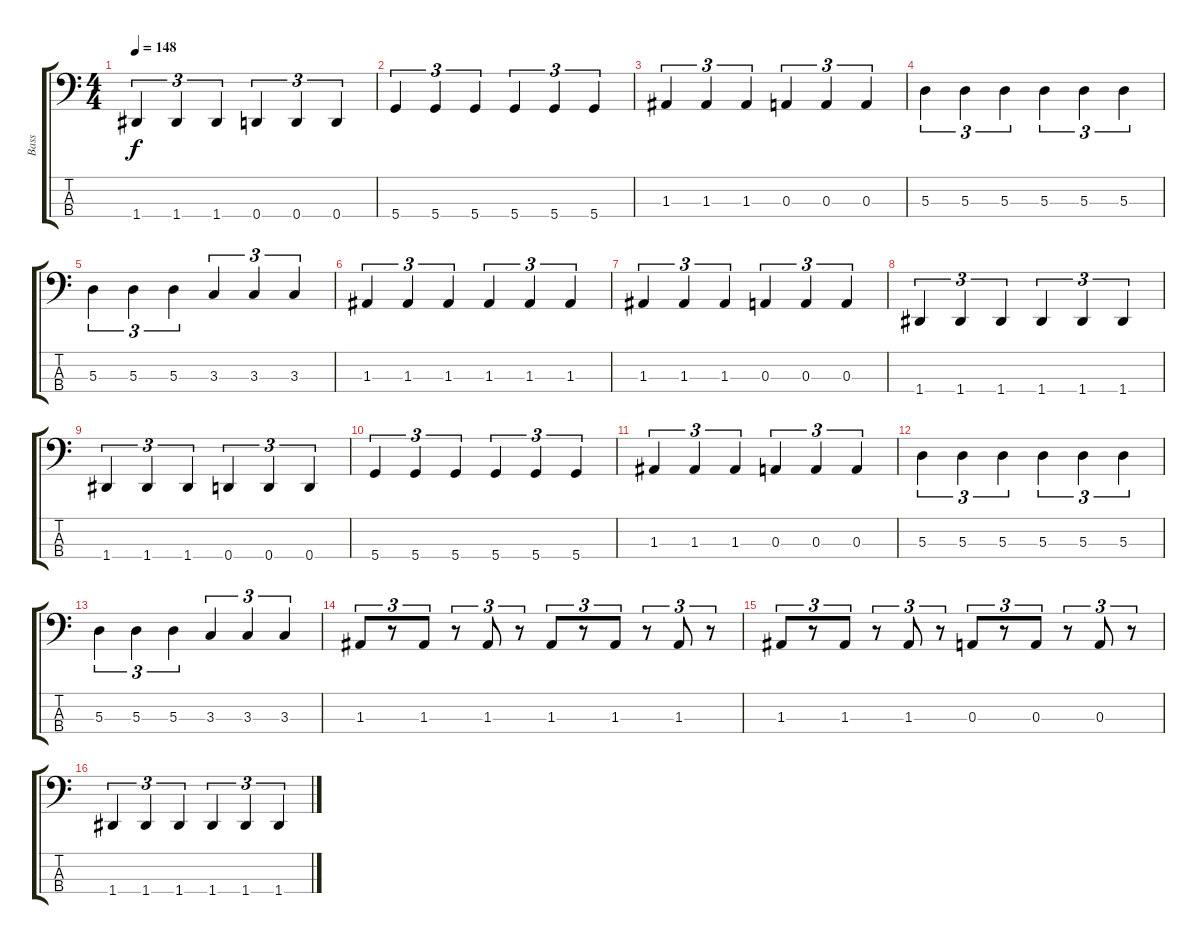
\track ("Bass" "Bass") {instrument electricbassfinger}
\staff {score tabs}
\tuning (G2 D2 A1 D1) {hide}
\ts (4 4)
\tempo 148
\clef f4
\ks c
1.4.4{tu (3 2) dy f} 1.4.4{tu (3 2)} 1.4.4{tu (3 2)} 0.4.4{tu (3 2)} 0.4.4{tu (3 2)} 0.4.4{tu (3 2)} |
5.4.4{tu (3 2)} 5.4.4{tu (3 2)} 5.4.4{tu (3 2)} 5.4.4{tu (3 2)} 5.4.4{tu (3 2)} 5.4.4{tu (3 2)} |
1.3.4{tu (3 2)} 1.3.4{tu (3 2)} 1.3.4{tu (3 2)} 0.3.4{tu (3 2)} 0.3.4{tu (3 2)} 0.3.4{tu (3 2)} |
5.3.4{tu (3 2)} 5.3.4{tu (3 2)} 5.3.4{tu (3 2)} 5.3.4{tu (3 2)} 5.3.4{tu (3 2)} 5.3.4{tu (3 2)} |
5.3.4{tu (3 2)} 5.3.4{tu (3 2)} 5.3.4{tu (3 2)} 3.3.4{tu (3 2)} 3.3.4{tu (3 2)} 3.3.4{tu (3 2)} |
1.3.4{tu (3 2)} 1.3.4{tu (3 2)} 1.3.4{tu (3 2)} 1.3.4{tu (3 2)} 1.3.4{tu (3 2)} 1.3.4{tu (3 2)} |
1.3.4{tu (3 2)} 1.3.4{tu (3 2)} 1.3.4{tu (3 2)} 0.3.4{tu (3 2)} 0.3.4{tu (3 2)} 0.3.4{tu (3 2)} |
1.4.4{tu (3 2)} 1.4.4{tu (3 2)} 1.4.4{tu (3 2)} 1.4.4{tu (3 2)} 1.4.4{tu (3 2)} 1.4.4{tu (3 2)} |
1.4.4{tu (3 2)} 1.4.4{tu (3 2)} 1.4.4{tu (3 2)} 0.4.4{tu (3 2)} 0.4.4{tu (3 2)} 0.4.4{tu (3 2)} |
5.4.4{tu (3 2)} 5.4.4{tu (3 2)} 5.4.4{tu (3 2)} 5.4.4{tu (3 2)} 5.4.4{tu (3 2)} 5.4.4{tu (3 2)} |
1.3.4{tu (3 2)} 1.3.4{tu (3 2)} 1.3.4{tu (3 2)} 0.3.4{tu (3 2)} 0.3.4{tu (3 2)} 0.3.4{tu (3 2)} |
5.3.4{tu (3 2)} 5.3.4{tu (3 2)} 5.3.4{tu (3 2)} 5.3.4{tu (3 2)} 5.3.4{tu (3 2)} 5.3.4{tu (3 2)} |
5.3.4{tu (3 2)} 5.3.4{tu (3 2)} 5.3.4{tu (3 2)} 3.3.4{tu (3 2)} 3.3.4{tu (3 2)} 3.3.4{tu (3 2)} |
1.3.8{tu (3 2)} r.8{tu (3 2)} 1.3.8{tu (3 2)} r.8{tu (3 2)} 1.3.8{tu (3 2)} r.8{tu (3 2)} 1.3.8{tu (3 2)} r.8{tu (3 2)} 1.3.8{tu (3 2)} r.8{tu (3 2)} 1.3.8{tu (3 2)} r.8{tu (3 2)} |
1.3.8{tu (3 2)} r.8{tu (3 2)} 1.3.8{tu (3 2)} r.8{tu (3 2)} 1.3.8{tu (3 2)} r.8{tu (3 2)} 0.3.8{tu (3 2)} r.8{tu (3 2)} 0.3.8{tu (3 2)} r.8{tu (3 2)} 0.3.8{tu (3 2)} r.8{tu (3 2)} |
1.4.4{tu (3 2)} 1.4.4{tu (3 2)} 1.4.4{tu (3 2)} 1.4.4{tu (3 2)} 1.4.4{tu (3 2)} 1.4.4{tu (3 2)}
